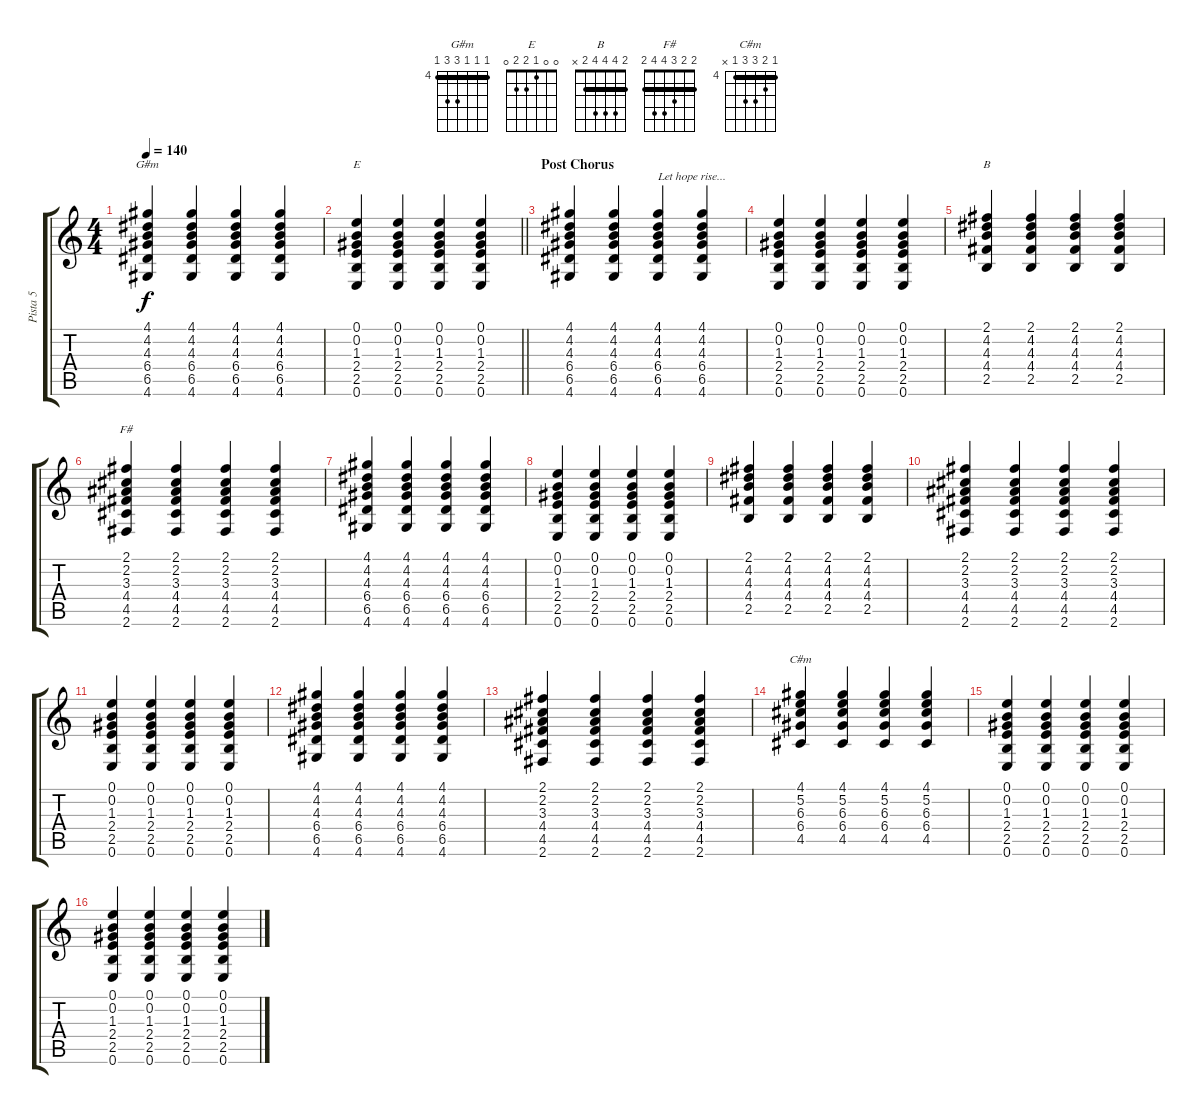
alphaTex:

\track ("Pista 5" "Pista 5") {instrument acousticguitarsteel}
\staff {score tabs}
\tuning (E4 B3 G3 D3 A2 E2) {hide}
\chord ("G#m" 4 4 4 6 6 4) {firstfret 4 barre 4}
\chord ("E" 0 0 1 2 2 0)
\chord ("B" 2 4 4 4 2 x) {barre 2}
\chord ("F#" 2 2 3 4 4 2) {barre 2}
\chord ("C#m" 4 5 6 6 4 x) {firstfret 4 barre 4}
\ts (4 4)
\tempo 140
\clef g2
\ks c
(4.1 4.2 4.3 6.4 6.5 4.6).4{ch "G#m" dy f} (4.1 4.2 4.3 6.4 6.5 4.6).4 (4.1 4.2 4.3 6.4 6.5 4.6).4 (4.1 4.2 4.3 6.4 6.5 4.6).4 |
\barLineRight lightlight
(0.1 0.2 1.3 2.4 2.5 0.6).4{ch "E"} (0.1 0.2 1.3 2.4 2.5 0.6).4 (0.1 0.2 1.3 2.4 2.5 0.6).4 (0.1 0.2 1.3 2.4 2.5 0.6).4 |
\section ("" "Post Chorus")
(4.1 4.2 4.3 6.4 6.5 4.6).4 (4.1 4.2 4.3 6.4 6.5 4.6).4 (4.1 4.2 4.3 6.4 6.5 4.6).4{txt "Let hope rise..."} (4.1 4.2 4.3 6.4 6.5 4.6).4 |
(0.1 0.2 1.3 2.4 2.5 0.6).4 (0.1 0.2 1.3 2.4 2.5 0.6).4 (0.1 0.2 1.3 2.4 2.5 0.6).4 (0.1 0.2 1.3 2.4 2.5 0.6).4 |
(2.1 4.2 4.3 4.4 2.5).4{ch "B"} (2.1 4.2 4.3 4.4 2.5).4 (2.1 4.2 4.3 4.4 2.5).4 (2.1 4.2 4.3 4.4 2.5).4 |
(2.1 2.2 3.3 4.4 4.5 2.6).4{ch "F#"} (2.1 2.2 3.3 4.4 4.5 2.6).4 (2.1 2.2 3.3 4.4 4.5 2.6).4 (2.1 2.2 3.3 4.4 4.5 2.6).4 |
(4.1 4.2 4.3 6.4 6.5 4.6).4 (4.1 4.2 4.3 6.4 6.5 4.6).4 (4.1 4.2 4.3 6.4 6.5 4.6).4 (4.1 4.2 4.3 6.4 6.5 4.6).4 |
(0.1 0.2 1.3 2.4 2.5 0.6).4 (0.1 0.2 1.3 2.4 2.5 0.6).4 (0.1 0.2 1.3 2.4 2.5 0.6).4 (0.1 0.2 1.3 2.4 2.5 0.6).4 |
(2.1 4.2 4.3 4.4 2.5).4 (2.1 4.2 4.3 4.4 2.5).4 (2.1 4.2 4.3 4.4 2.5).4 (2.1 4.2 4.3 4.4 2.5).4 |
(2.1 2.2 3.3 4.4 4.5 2.6).4 (2.1 2.2 3.3 4.4 4.5 2.6).4 (2.1 2.2 3.3 4.4 4.5 2.6).4 (2.1 2.2 3.3 4.4 4.5 2.6).4 |
(0.1 0.2 1.3 2.4 2.5 0.6).4 (0.1 0.2 1.3 2.4 2.5 0.6).4 (0.1 0.2 1.3 2.4 2.5 0.6).4 (0.1 0.2 1.3 2.4 2.5 0.6).4 |
(4.1 4.2 4.3 6.4 6.5 4.6).4 (4.1 4.2 4.3 6.4 6.5 4.6).4 (4.1 4.2 4.3 6.4 6.5 4.6).4 (4.1 4.2 4.3 6.4 6.5 4.6).4 |
(2.1 2.2 3.3 4.4 4.5 2.6).4 (2.1 2.2 3.3 4.4 4.5 2.6).4 (2.1 2.2 3.3 4.4 4.5 2.6).4 (2.1 2.2 3.3 4.4 4.5 2.6).4 |
(4.1 5.2 6.3 6.4 4.5).4{ch "C#m"} (4.1 5.2 6.3 6.4 4.5).4 (4.1 5.2 6.3 6.4 4.5).4 (4.1 5.2 6.3 6.4 4.5).4 |
(0.1 0.2 1.3 2.4 2.5 0.6).4 (0.1 0.2 1.3 2.4 2.5 0.6).4 (0.1 0.2 1.3 2.4 2.5 0.6).4 (0.1 0.2 1.3 2.4 2.5 0.6).4 |
(0.1 0.2 1.3 2.4 2.5 0.6).4 (0.1 0.2 1.3 2.4 2.5 0.6).4 (0.1 0.2 1.3 2.4 2.5 0.6).4 (0.1 0.2 1.3 2.4 2.5 0.6).4
